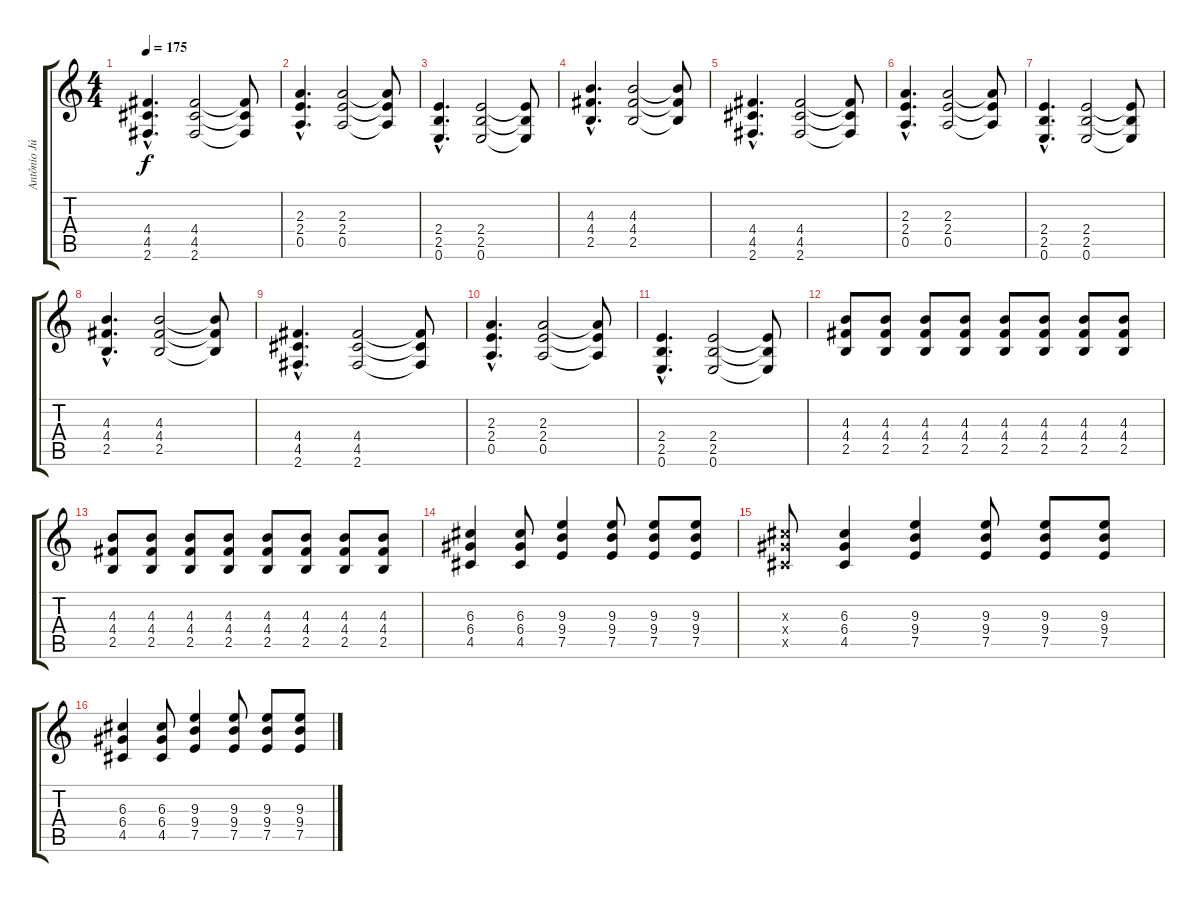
\track ("Antônio Júlio Nastácia" "Antônio Jú") {instrument overdrivenguitar}
\staff {score tabs}
\tuning (E4 B3 G3 D3 A2 E2) {hide}
\ts (4 4)
\tempo 175
\clef g2
\ks c
(4.4{hac} 4.5{hac} 2.6{hac}).4{d dy f} (4.4 4.5 2.6).2 (4.4{t} 4.5{t} 2.6{t}).8 |
(2.3{hac} 2.4{hac} 0.5{hac}).4{d} (2.3 2.4 0.5).2 (2.3{t} 2.4{t} 0.5{t}).8 |
(2.4{hac} 2.5{hac} 0.6{hac}).4{d} (2.4 2.5 0.6).2 (2.4{t} 2.5{t} 0.6{t}).8 |
(4.3{hac} 4.4{hac} 2.5{hac}).4{d} (4.3 4.4 2.5).2 (4.3{t} 4.4{t} 2.5{t}).8 |
(4.4{hac} 4.5{hac} 2.6{hac}).4{d} (4.4 4.5 2.6).2 (4.4{t} 4.5{t} 2.6{t}).8 |
(2.3{hac} 2.4{hac} 0.5{hac}).4{d} (2.3 2.4 0.5).2 (2.3{t} 2.4{t} 0.5{t}).8 |
(2.4{hac} 2.5{hac} 0.6{hac}).4{d} (2.4 2.5 0.6).2 (2.4{t} 2.5{t} 0.6{t}).8 |
(4.3{hac} 4.4{hac} 2.5{hac}).4{d} (4.3 4.4 2.5).2 (4.3{t} 4.4{t} 2.5{t}).8 |
(4.4{hac} 4.5{hac} 2.6{hac}).4{d} (4.4 4.5 2.6).2 (4.4{t} 4.5{t} 2.6{t}).8 |
(2.3{hac} 2.4{hac} 0.5{hac}).4{d} (2.3 2.4 0.5).2 (2.3{t} 2.4{t} 0.5{t}).8 |
(2.4{hac} 2.5{hac} 0.6{hac}).4{d} (2.4 2.5 0.6).2 (2.4{t} 2.5{t} 0.6{t}).8 |
(4.3 4.4 2.5).8 (4.3 4.4 2.5).8 (4.3 4.4 2.5).8 (4.3 4.4 2.5).8 (4.3 4.4 2.5).8 (4.3 4.4 2.5).8 (4.3 4.4 2.5).8 (4.3 4.4 2.5).8 |
(4.3 4.4 2.5).8 (4.3 4.4 2.5).8 (4.3 4.4 2.5).8 (4.3 4.4 2.5).8 (4.3 4.4 2.5).8 (4.3 4.4 2.5).8 (4.3 4.4 2.5).8 (4.3 4.4 2.5).8 |
(6.3 6.4 4.5).4 (6.3 6.4 4.5).8 (9.3 9.4 7.5).4 (9.3 9.4 7.5).8 (9.3 9.4 7.5).8 (9.3 9.4 7.5).8 |
(6.3{x} 6.4{x} 4.5{x}).8 (6.3 6.4 4.5).4 (9.3 9.4 7.5).4 (9.3 9.4 7.5).8 (9.3 9.4 7.5).8 (9.3 9.4 7.5).8 |
(6.3 6.4 4.5).4 (6.3 6.4 4.5).8 (9.3 9.4 7.5).4 (9.3 9.4 7.5).8 (9.3 9.4 7.5).8 (9.3 9.4 7.5).8
